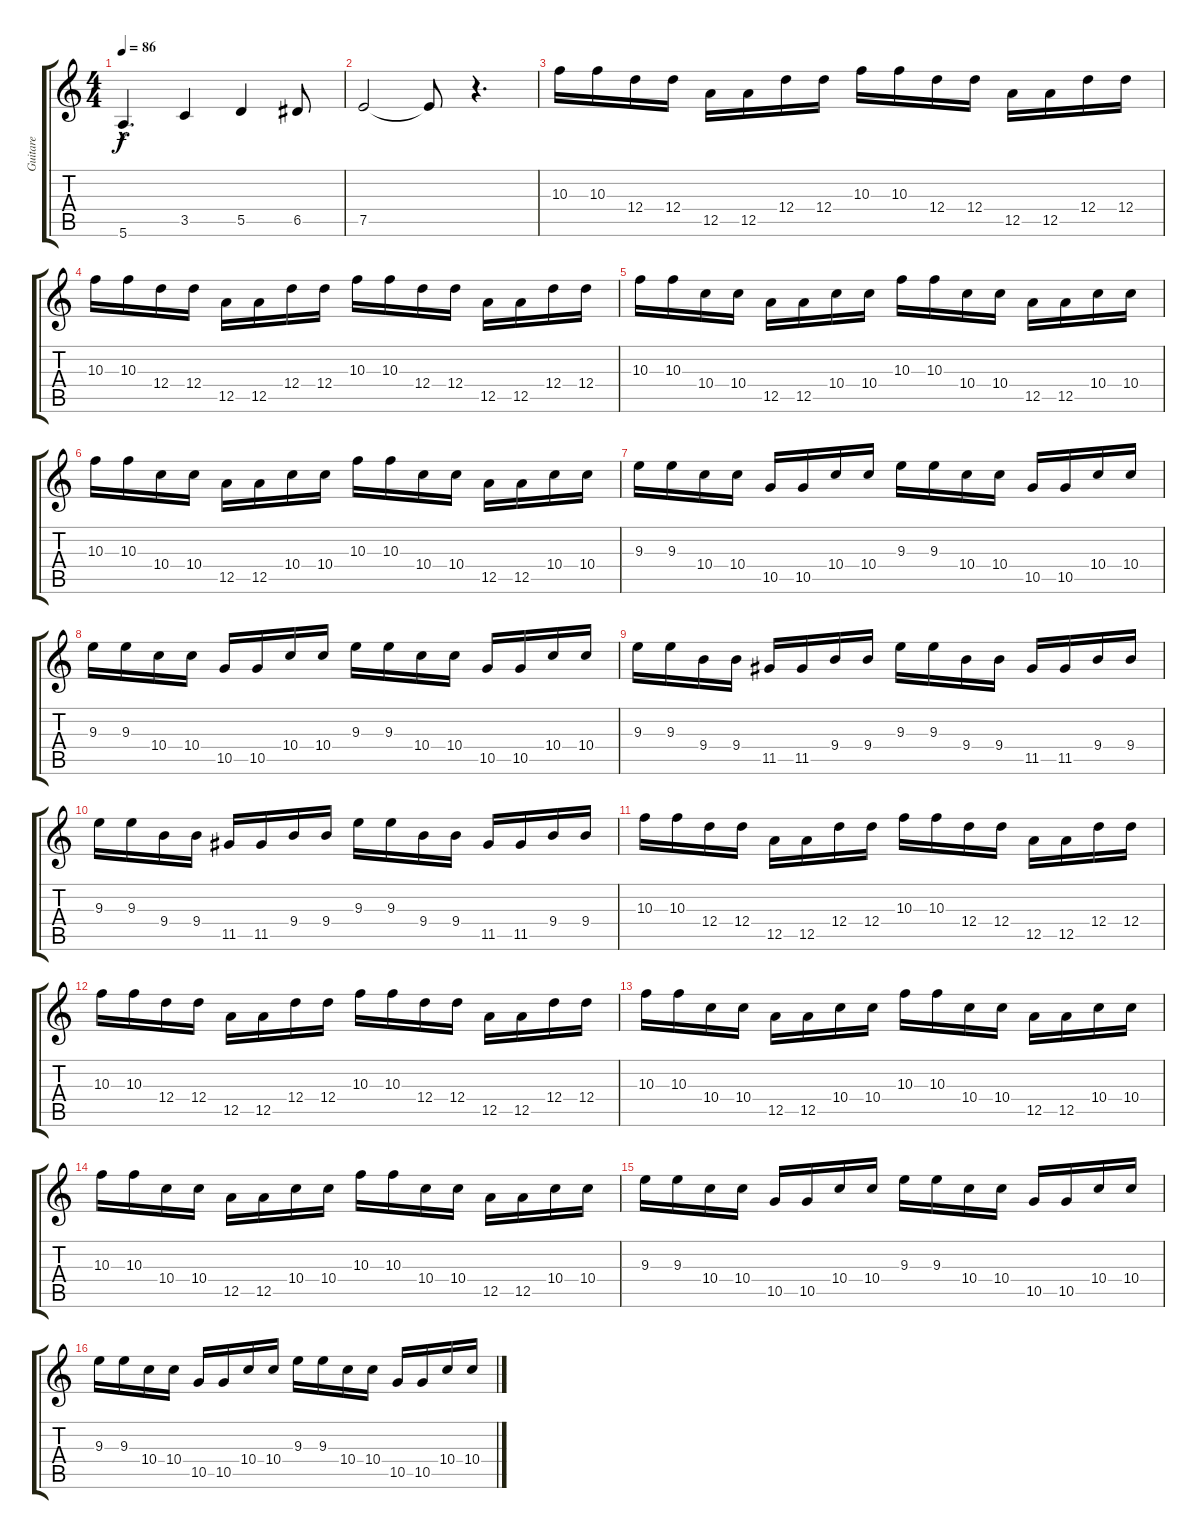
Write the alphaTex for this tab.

\track ("Guitare" "Guitare") {instrument distortionguitar}
\staff {score tabs}
\tuning (E4 B3 G3 D3 A2 E2) {hide}
\ts (4 4)
\tempo 86
\clef g2
\ks c
5.6{hac}.4{d dy f} 3.5.4 5.5.4 6.5.8 |
7.5.2 7.5{t}.8 r.4{d} |
10.3.16 10.3.16 12.4.16 12.4.16 12.5.16 12.5.16 12.4.16 12.4.16 10.3.16 10.3.16 12.4.16 12.4.16 12.5.16 12.5.16 12.4.16 12.4.16 |
10.3.16 10.3.16 12.4.16 12.4.16 12.5.16 12.5.16 12.4.16 12.4.16 10.3.16 10.3.16 12.4.16 12.4.16 12.5.16 12.5.16 12.4.16 12.4.16 |
10.3.16 10.3.16 10.4.16 10.4.16 12.5.16 12.5.16 10.4.16 10.4.16 10.3.16 10.3.16 10.4.16 10.4.16 12.5.16 12.5.16 10.4.16 10.4.16 |
10.3.16 10.3.16 10.4.16 10.4.16 12.5.16 12.5.16 10.4.16 10.4.16 10.3.16 10.3.16 10.4.16 10.4.16 12.5.16 12.5.16 10.4.16 10.4.16 |
9.3.16 9.3.16 10.4.16 10.4.16 10.5.16 10.5.16 10.4.16 10.4.16 9.3.16 9.3.16 10.4.16 10.4.16 10.5.16 10.5.16 10.4.16 10.4.16 |
9.3.16 9.3.16 10.4.16 10.4.16 10.5.16 10.5.16 10.4.16 10.4.16 9.3.16 9.3.16 10.4.16 10.4.16 10.5.16 10.5.16 10.4.16 10.4.16 |
9.3.16 9.3.16 9.4.16 9.4.16 11.5.16 11.5.16 9.4.16 9.4.16 9.3.16 9.3.16 9.4.16 9.4.16 11.5.16 11.5.16 9.4.16 9.4.16 |
9.3.16 9.3.16 9.4.16 9.4.16 11.5.16 11.5.16 9.4.16 9.4.16 9.3.16 9.3.16 9.4.16 9.4.16 11.5.16 11.5.16 9.4.16 9.4.16 |
10.3.16 10.3.16 12.4.16 12.4.16 12.5.16 12.5.16 12.4.16 12.4.16 10.3.16 10.3.16 12.4.16 12.4.16 12.5.16 12.5.16 12.4.16 12.4.16 |
10.3.16 10.3.16 12.4.16 12.4.16 12.5.16 12.5.16 12.4.16 12.4.16 10.3.16 10.3.16 12.4.16 12.4.16 12.5.16 12.5.16 12.4.16 12.4.16 |
10.3.16 10.3.16 10.4.16 10.4.16 12.5.16 12.5.16 10.4.16 10.4.16 10.3.16 10.3.16 10.4.16 10.4.16 12.5.16 12.5.16 10.4.16 10.4.16 |
10.3.16 10.3.16 10.4.16 10.4.16 12.5.16 12.5.16 10.4.16 10.4.16 10.3.16 10.3.16 10.4.16 10.4.16 12.5.16 12.5.16 10.4.16 10.4.16 |
9.3.16 9.3.16 10.4.16 10.4.16 10.5.16 10.5.16 10.4.16 10.4.16 9.3.16 9.3.16 10.4.16 10.4.16 10.5.16 10.5.16 10.4.16 10.4.16 |
9.3.16 9.3.16 10.4.16 10.4.16 10.5.16 10.5.16 10.4.16 10.4.16 9.3.16 9.3.16 10.4.16 10.4.16 10.5.16 10.5.16 10.4.16 10.4.16
